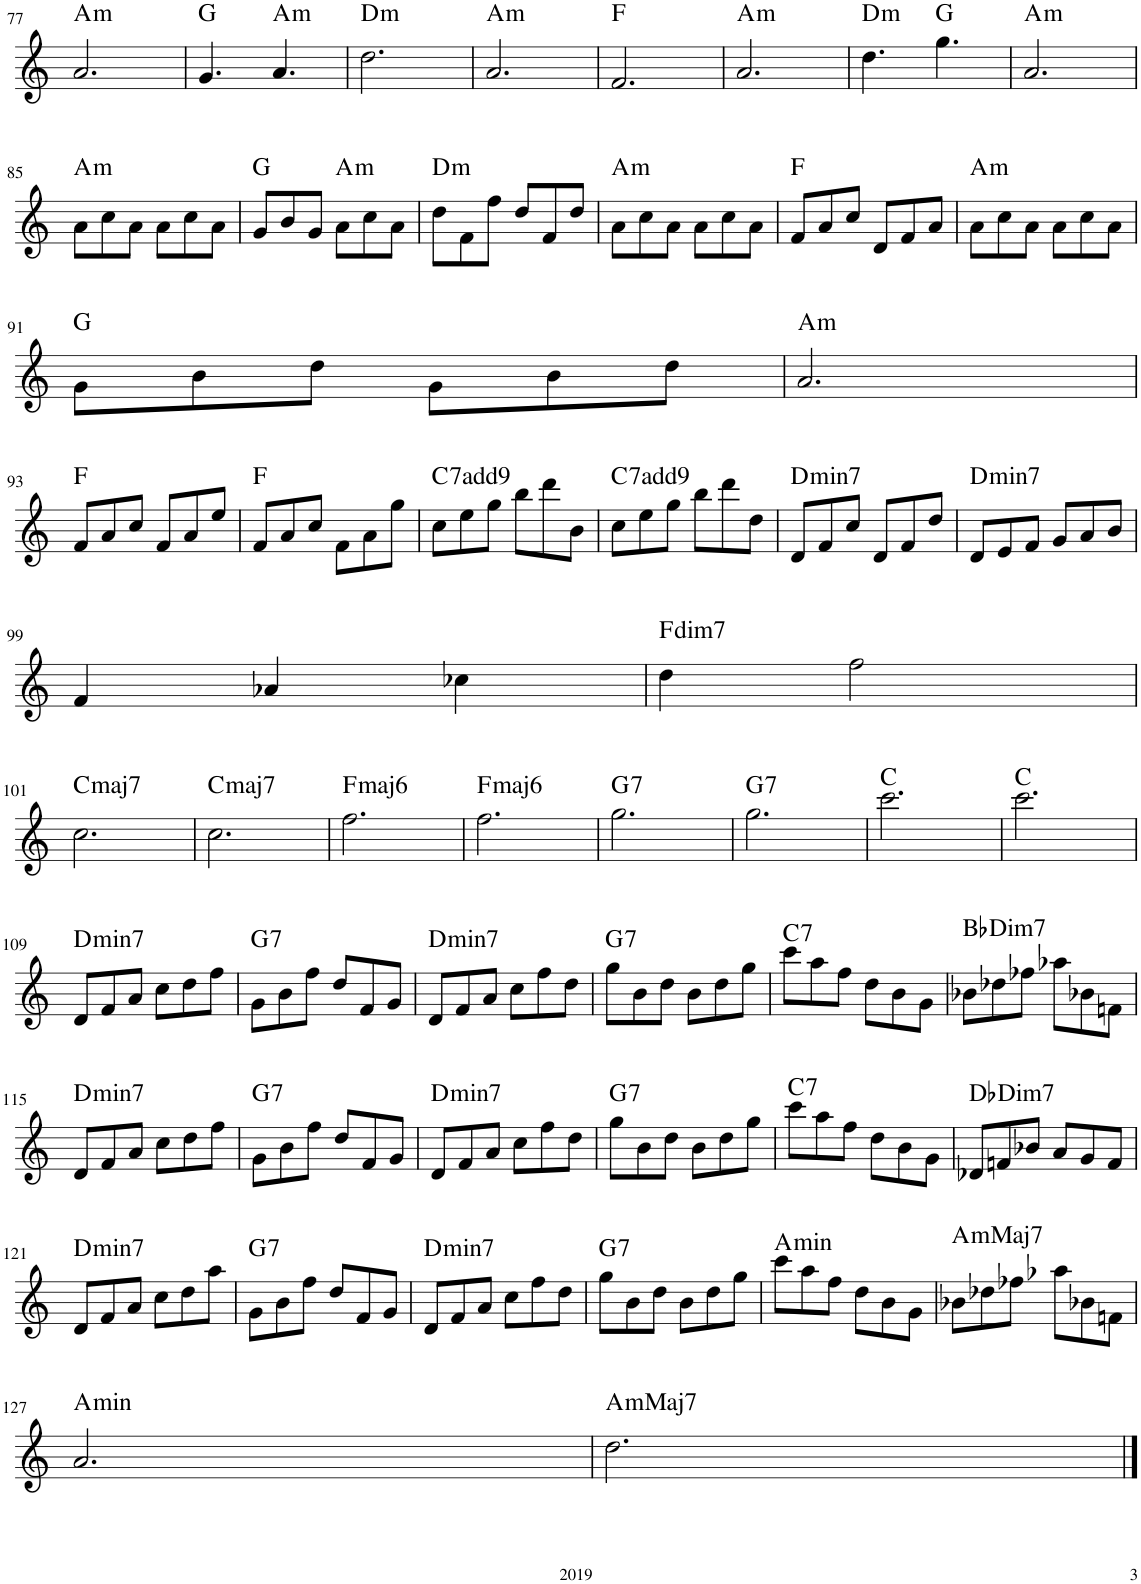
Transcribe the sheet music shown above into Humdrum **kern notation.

**kern	**harte
*part1	*part1
*staff1	*
*I"Piano	*
*I'Pno.	*
!!LO:PB:g=z
*clefG2	*
*k[]	*
*M6/8	*
=77	=77
!	!LO:H:kt=m
2.a/	A:min
=78	=78
4.g/	G:maj
!	!LO:H:kt=m
4.a/	A:min
=79	=79
!	!LO:H:kt=m
2.dd\	D:min
=80	=80
!	!LO:H:kt=m
2.a/	A:min
=81	=81
2.f/	F:maj
=82	=82
!	!LO:H:kt=m
2.a/	A:min
=83	=83
!	!LO:H:kt=m
4.dd\	D:min
4.gg\	G:maj
=84	=84
!	!LO:H:kt=m
2.a/	A:min
!!LO:LB:g=z
=85	=85
!	!LO:H:kt=m
8a\L	A:min
8cc\	.
8a\J	.
8a\L	.
8cc\	.
8a\J	.
=86	=86
8g/L	G:maj
8b/	.
8g/J	.
!	!LO:H:kt=m
8a\L	A:min
8cc\	.
8a\J	.
=87	=87
!	!LO:H:kt=m
8dd\L	D:min
8f\	.
8ff\J	.
8dd/L	.
8f/	.
8dd/J	.
=88	=88
!	!LO:H:kt=m
8a\L	A:min
8cc\	.
8a\J	.
8a\L	.
8cc\	.
8a\J	.
=89	=89
8f/L	F:maj
8a/	.
8cc/J	.
8d/L	.
8f/	.
8a/J	.
=90	=90
!	!LO:H:kt=m
8a\L	A:min
8cc\	.
8a\J	.
8a\L	.
8cc\	.
8a\J	.
!!LO:LB:g=z
=91	=91
8g\L	G:maj
8b\	.
8dd\J	.
8g\L	.
8b\	.
8dd\J	.
=92	=92
!	!LO:H:kt=m
2.a/	A:min
!!LO:LB:g=z
=93	=93
8f/L	F:maj
8a/	.
8cc/J	.
8f/L	.
8a/	.
8ee/J	.
=94	=94
8f/L	F:maj
8a/	.
8cc/J	.
8f\L	.
8a\	.
8gg\J	.
=95	=95
!	!LO:H:kt=7
8cc\L	C:7(9)
8ee\	.
8gg\J	.
8bb\L	.
8ddd\	.
8b\J	.
=96	=96
!	!LO:H:kt=7
8cc\L	C:7(9)
8ee\	.
8gg\J	.
8bb\L	.
8ddd\	.
8dd\J	.
=97	=97
!	!LO:H:kt=min7
8d/L	D:min7
8f/	.
8cc/J	.
8d/L	.
8f/	.
8dd/J	.
=98	=98
!	!LO:H:kt=min7
8d/L	D:min7
8e/	.
8f/J	.
8g/L	.
8a/	.
8b/J	.
!!LO:LB:g=z
=99	=99
4f/	.
4a-X/	.
4cc-X\	.
=100	=100
!	!LO:H:kt=dim7
4dd\	F:dim7
2ff\	.
!!LO:LB:g=z
=101	=101
!	!LO:H:kt=maj7
2.cc\	C:maj7
=102	=102
!	!LO:H:kt=maj7
2.cc\	C:maj7
=103	=103
!	!LO:H:kt=maj6
2.ff\	F:maj6
=104	=104
!	!LO:H:kt=maj6
2.ff\	F:maj6
=105	=105
!	!LO:H:kt=7
2.gg\	G:7
=106	=106
!	!LO:H:kt=7
2.gg\	G:7
=107	=107
2.ccc\	C:maj
=108	=108
2.ccc\	C:maj
!!LO:LB:g=z
=109	=109
!	!LO:H:kt=min7
8d/L	D:min7
8f/	.
8a/J	.
8cc\L	.
8dd\	.
8ff\J	.
=110	=110
!	!LO:H:kt=7
8g\L	G:7
8b\	.
8ff\J	.
8dd/L	.
8f/	.
8g/J	.
=111	=111
!	!LO:H:kt=min7
8d/L	D:min7
8f/	.
8a/J	.
8cc\L	.
8ff\	.
8dd\J	.
=112	=112
!	!LO:H:kt=7
8gg\L	G:7
8b\	.
8dd\J	.
8b\L	.
8dd\	.
8gg\J	.
=113	=113
!	!LO:H:kt=7
8ccc\L	C:7
8aa\	.
8ff\J	.
8dd\L	.
8b\	.
8g\J	.
=114	=114
!	!LO:H:kt=Dim7
8b-X\L	Bb:dim7
8dd-X\	.
8ff-X\J	.
8aa-X\L	.
8b-X\	.
8fn\J	.
!!LO:LB:g=z
=115	=115
!	!LO:H:kt=min7
8d/L	D:min7
8f/	.
8a/J	.
8cc\L	.
8dd\	.
8ff\J	.
=116	=116
!	!LO:H:kt=7
8g\L	G:7
8b\	.
8ff\J	.
8dd/L	.
8f/	.
8g/J	.
=117	=117
!	!LO:H:kt=min7
8d/L	D:min7
8f/	.
8a/J	.
8cc\L	.
8ff\	.
8dd\J	.
=118	=118
!	!LO:H:kt=7
8gg\L	G:7
8b\	.
8dd\J	.
8b\L	.
8dd\	.
8gg\J	.
=119	=119
!	!LO:H:kt=7
8ccc\L	C:7
8aa\	.
8ff\J	.
8dd\L	.
8b\	.
8g\J	.
=120	=120
!	!LO:H:kt=Dim7
8d-X/L	Db:dim7
8fn/	.
8b-X/J	.
8a/L	.
8g/	.
8f/J	.
!!LO:LB:g=z
=121	=121
!	!LO:H:kt=min7
8d/L	D:min7
8f/	.
8a/J	.
8cc\L	.
8dd\	.
8aa\J	.
=122	=122
!	!LO:H:kt=7
8g\L	G:7
8b\	.
8ff\J	.
8dd/L	.
8f/	.
8g/J	.
=123	=123
!	!LO:H:kt=min7
8d/L	D:min7
8f/	.
8a/J	.
8cc\L	.
8ff\	.
8dd\J	.
=124	=124
!	!LO:H:kt=7
8gg\L	G:7
8b\	.
8dd\J	.
8b\L	.
8dd\	.
8gg\J	.
=125	=125
!	!LO:H:kt=min
8ccc\L	A:min
8aa\	.
8ff\J	.
8dd\L	.
8b\	.
8g\J	.
=126	=126
!	!LO:H:kt=mMaj7
8b-X\L	A:minmaj7
8dd-X\	.
8ff-X\J	.
8aa-X\L	.
8b-X\	.
8fn\J	.
!!LO:LB:g=z
=127	=127
!	!LO:H:kt=min
2.a/	A:min
=128	=128
!	!LO:H:kt=mMaj7
2.dd\	A:minmaj7
==	==
*-	*-
